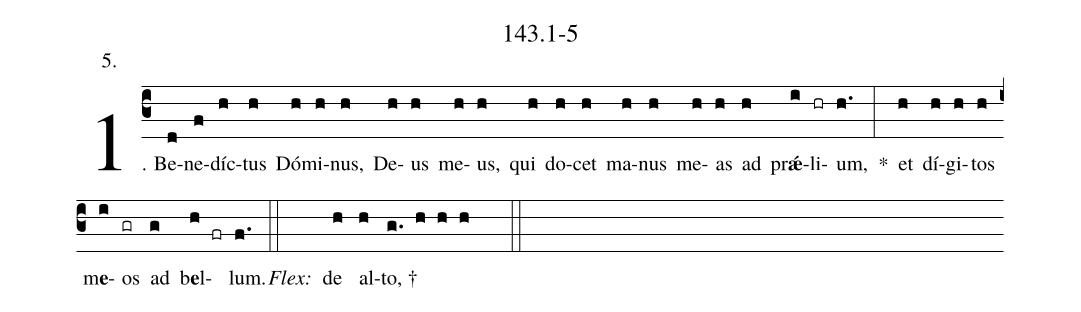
name: 143.1-5;
annotation: 5.;
%%
(c3)1. Be(d)ne(f)díc(h)tus(h) Dó(h)mi(h)nus,(h) De(h)us(h) me(h)us,(h) qui(h) do(h)cet(h) ma(h)nus(h) me(h)as(h) ad(h) pr<b>ǽ</b>(i)li(hr)um,(h.) *(:) et(h) dí(h)gi(h)tos(h) m<b>e</b>(i)os(gr) ad(g) b<b>e</b>l(h fr)lum.(f.) (::)
<i>Flex:</i>()  de(h) al(h)to, †(g. h h h  ::)
